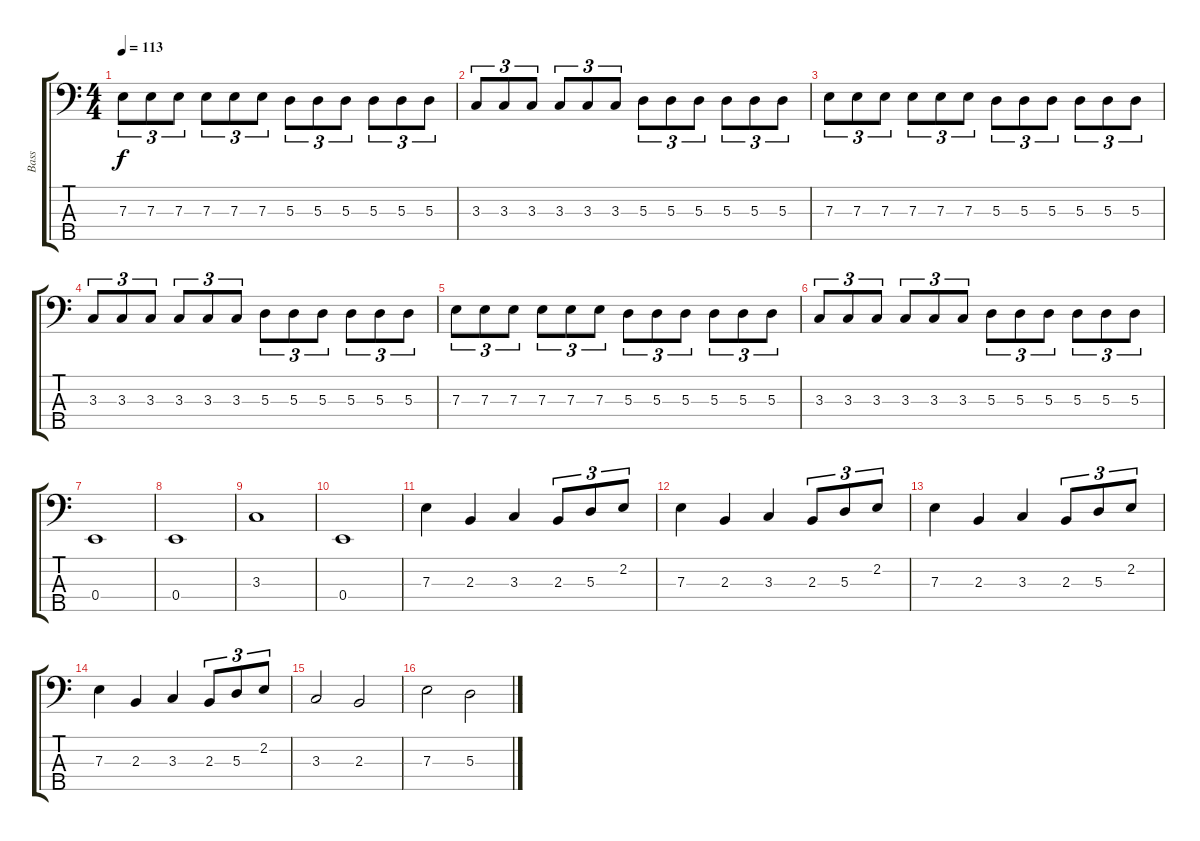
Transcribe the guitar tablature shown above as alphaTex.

\track ("Bass" "Bass") {instrument electricbasspick}
\staff {score tabs}
\tuning (G2 D2 A1 E1 B0) {hide}
\ts (4 4)
\tempo 113
\clef f4
\ks c
7.3.8{tu (3 2) dy f} 7.3.8{tu (3 2)} 7.3.8{tu (3 2)} 7.3.8{tu (3 2)} 7.3.8{tu (3 2)} 7.3.8{tu (3 2)} 5.3.8{tu (3 2)} 5.3.8{tu (3 2)} 5.3.8{tu (3 2)} 5.3.8{tu (3 2)} 5.3.8{tu (3 2)} 5.3.8{tu (3 2)} |
3.3.8{tu (3 2)} 3.3.8{tu (3 2)} 3.3.8{tu (3 2)} 3.3.8{tu (3 2)} 3.3.8{tu (3 2)} 3.3.8{tu (3 2)} 5.3.8{tu (3 2)} 5.3.8{tu (3 2)} 5.3.8{tu (3 2)} 5.3.8{tu (3 2)} 5.3.8{tu (3 2)} 5.3.8{tu (3 2)} |
7.3.8{tu (3 2)} 7.3.8{tu (3 2)} 7.3.8{tu (3 2)} 7.3.8{tu (3 2)} 7.3.8{tu (3 2)} 7.3.8{tu (3 2)} 5.3.8{tu (3 2)} 5.3.8{tu (3 2)} 5.3.8{tu (3 2)} 5.3.8{tu (3 2)} 5.3.8{tu (3 2)} 5.3.8{tu (3 2)} |
3.3.8{tu (3 2)} 3.3.8{tu (3 2)} 3.3.8{tu (3 2)} 3.3.8{tu (3 2)} 3.3.8{tu (3 2)} 3.3.8{tu (3 2)} 5.3.8{tu (3 2)} 5.3.8{tu (3 2)} 5.3.8{tu (3 2)} 5.3.8{tu (3 2)} 5.3.8{tu (3 2)} 5.3.8{tu (3 2)} |
7.3.8{tu (3 2)} 7.3.8{tu (3 2)} 7.3.8{tu (3 2)} 7.3.8{tu (3 2)} 7.3.8{tu (3 2)} 7.3.8{tu (3 2)} 5.3.8{tu (3 2)} 5.3.8{tu (3 2)} 5.3.8{tu (3 2)} 5.3.8{tu (3 2)} 5.3.8{tu (3 2)} 5.3.8{tu (3 2)} |
3.3.8{tu (3 2)} 3.3.8{tu (3 2)} 3.3.8{tu (3 2)} 3.3.8{tu (3 2)} 3.3.8{tu (3 2)} 3.3.8{tu (3 2)} 5.3.8{tu (3 2)} 5.3.8{tu (3 2)} 5.3.8{tu (3 2)} 5.3.8{tu (3 2)} 5.3.8{tu (3 2)} 5.3.8{tu (3 2)} |
0.4.1 |
0.4.1 |
3.3.1 |
0.4.1 |
7.3.4 2.3.4 3.3.4 2.3.8{tu (3 2)} 5.3.8{tu (3 2)} 2.2.8{tu (3 2)} |
7.3.4 2.3.4 3.3.4 2.3.8{tu (3 2)} 5.3.8{tu (3 2)} 2.2.8{tu (3 2)} |
7.3.4 2.3.4 3.3.4 2.3.8{tu (3 2)} 5.3.8{tu (3 2)} 2.2.8{tu (3 2)} |
7.3.4 2.3.4 3.3.4 2.3.8{tu (3 2)} 5.3.8{tu (3 2)} 2.2.8{tu (3 2)} |
3.3.2 2.3.2 |
7.3.2 5.3.2
